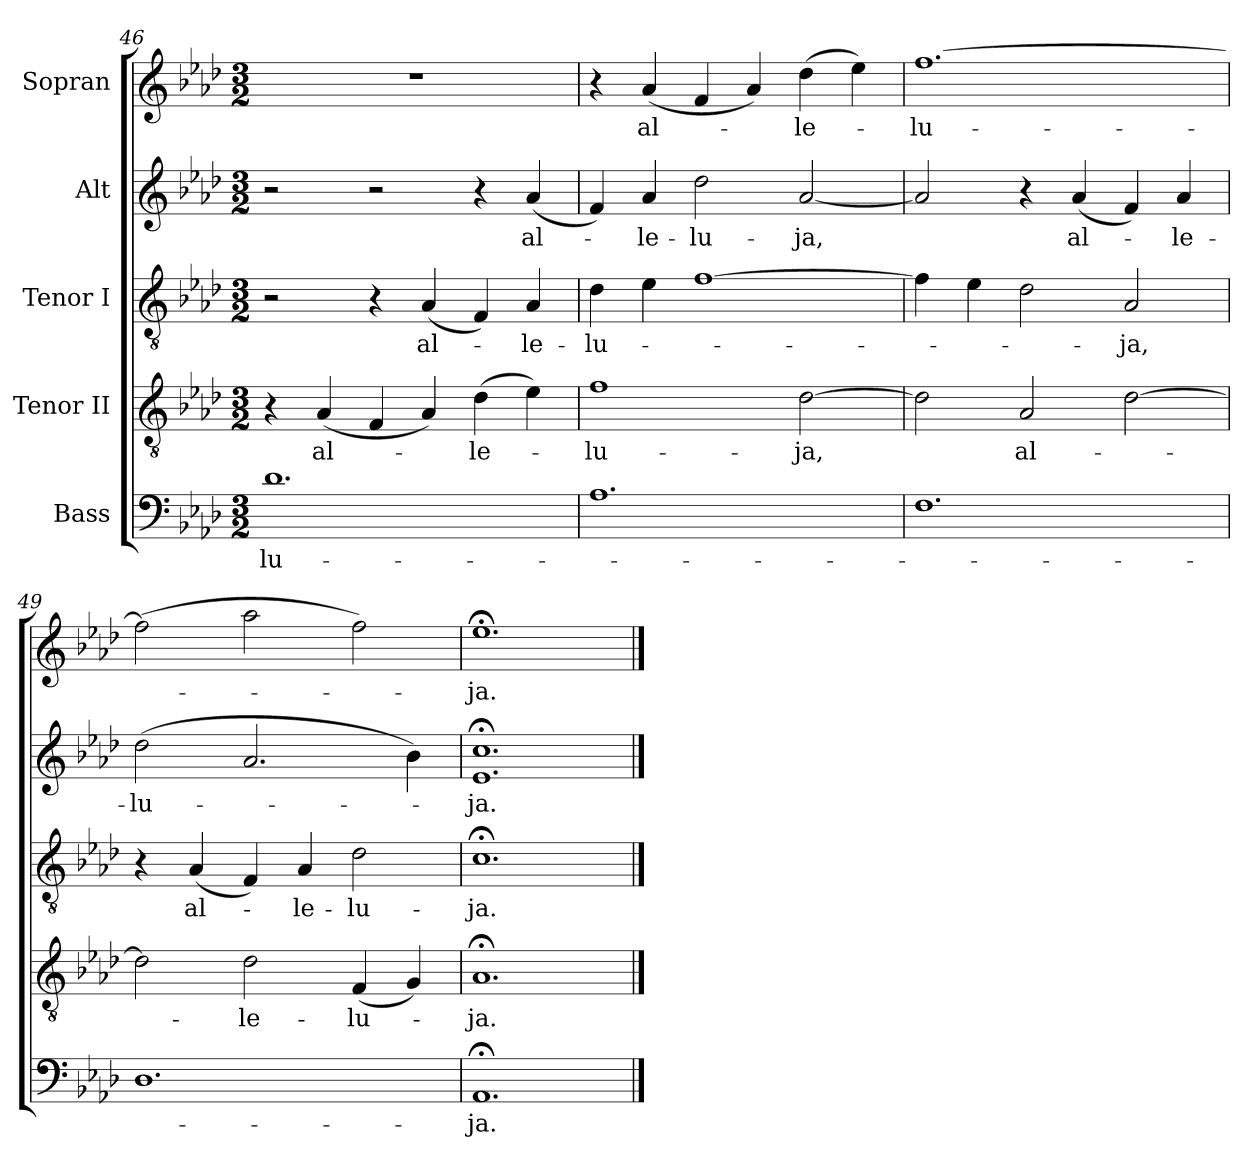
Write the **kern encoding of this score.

**kern	**text	**kern	**text	**kern	**text	**kern	**text	**kern	**text
*part5	*part5	*part4	*part4	*part3	*part3	*part2	*part2	*part1	*part1
*staff5	*staff5	*staff4	*staff4	*staff3	*staff3	*staff2	*staff2	*staff1	*staff1
*I"Bass	*	*I"Tenor II	*	*I"Tenor I	*	*I"Alt	*	*I"Sopran	*
!!LO:LB:g=z
*clefF4	*	*clefGv2	*	*clefGv2	*	*clefG2	*	*clefG2	*
*k[b-e-a-d-]	*	*k[b-e-a-d-]	*	*k[b-e-a-d-]	*	*k[b-e-a-d-]	*	*k[b-e-a-d-]	*
*A-:	*	*A-:	*	*A-:	*	*A-:	*	*A-:	*
*M3/2	*	*M3/2	*	*M3/2	*	*M3/2	*	*M3/2	*
=46	=46	=46	=46	=46	=46	=46	=46	=46	=46
1.d-	-lu-	4r	.	2r	.	2r	.	1.r	.
.	.	(4A-/	al-	.	.	.	.	.	.
.	.	4F/	.	4r	.	2r	.	.	.
.	.	4A-/)	.	(4A-/	al-	.	.	.	.
.	.	(>4d-\	-le-	4F/)	.	4r	.	.	.
.	.	4e-\)	.	4A-/	-le-	(4a-/	al-	.	.
=47	=47	=47	=47	=47	=47	=47	=47	=47	=47
1.A-	.	1f	-lu-	4d-\	-lu-	4f/)	.	4r	.
.	.	.	.	4e-\	.	4a-/	-le-	(4a-/	al-
.	.	.	.	[1f	.	2dd-\	-lu-	4f/	.
.	.	.	.	.	.	.	.	4a-/)	.
.	.	[2d-\	-ja,	.	.	[2a-/	-ja,	(>4dd-\	-le-
.	.	.	.	.	.	.	.	4ee-\)	.
=48	=48	=48	=48	=48	=48	=48	=48	=48	=48
1.F	.	2d-\]	.	4f\]	.	2a-/]	.	[1.ff	-lu-
.	.	.	.	4e-\	.	.	.	.	.
.	.	2A-/	al-	2d-\	.	4r	.	.	.
.	.	.	.	.	.	(4a-/	al-	.	.
.	.	[2d-\	.	2A-/	-ja,	4f/)	.	.	.
.	.	.	.	.	.	4a-/	-le-	.	.
=49	=49	=49	=49	=49	=49	=49	=49	=49	=49
1.D-	.	2d-\]	.	4r	.	(>2dd-\	-lu-	(2ff\]	.
.	.	.	.	(4A-/	al-	.	.	.	.
.	.	2d-\	-le-	4F/)	.	2.a-/	.	2aa-\	.
.	.	.	.	4A-/	-le-	.	.	.	.
.	.	(4F/	-lu-	2d-\	-lu-	.	.	2ff\)	.
.	.	4G/)	.	.	.	4b-\)	.	.	.
=50	=50	=50	=50	=50	=50	=50	=50	=50	=50
1.AA-;<	-ja.	1.A-;<	-ja.	1.c;<	-ja.	1.e-;< 1.cc;<	-ja.	1.ee-;<	-ja.
==	==	==	==	==	==	==	==	==	==
*-	*-	*-	*-	*-	*-	*-	*-	*-	*-
